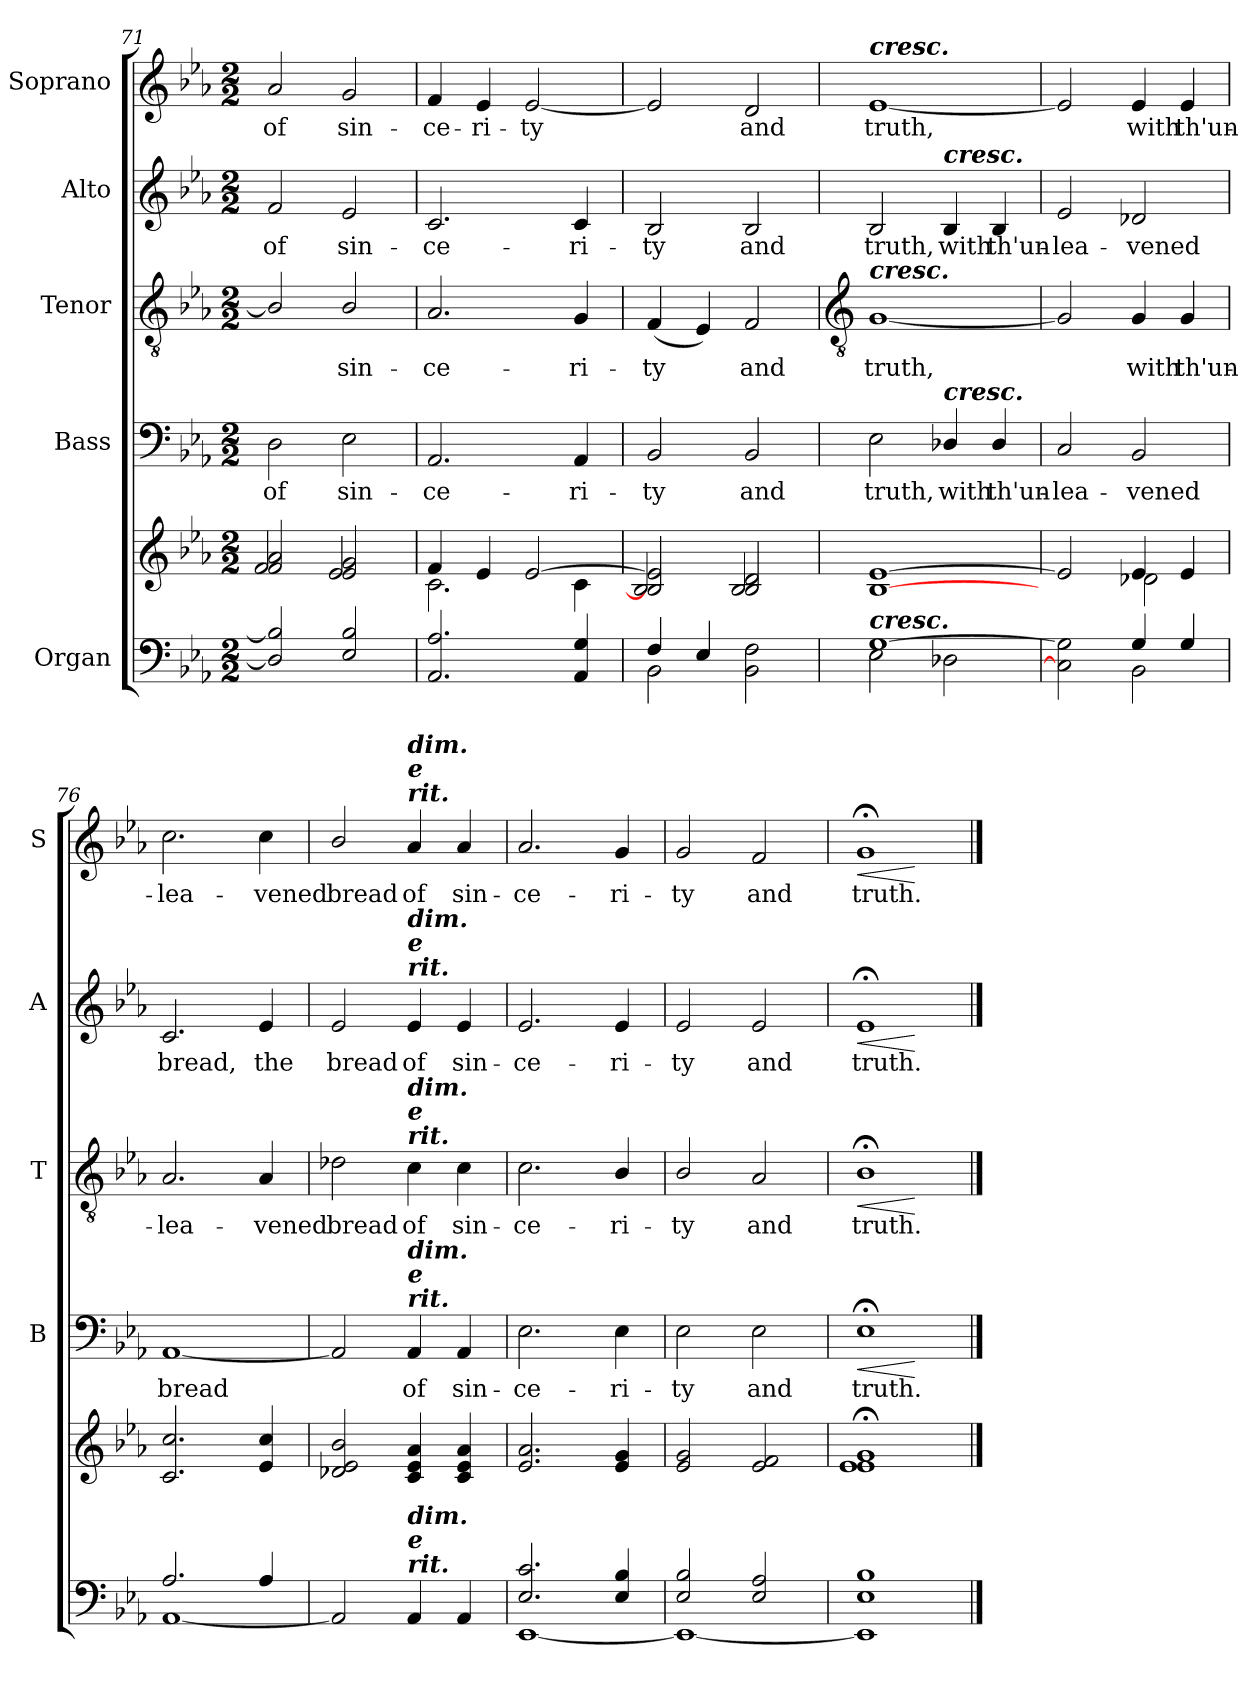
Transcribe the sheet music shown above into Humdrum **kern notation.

**kern	**kern	**kern	**text	**dynam	**kern	**text	**dynam	**kern	**text	**dynam	**kern	**text	**dynam
*part5	*part5	*part4	*part4	*part4	*part3	*part3	*part3	*part2	*part2	*part2	*part1	*part1	*part1
*staff6	*staff5	*staff4	*staff4	*staff4	*staff3	*staff3	*staff3	*staff2	*staff2	*staff2	*staff1	*staff1	*staff1
*I"Organ	*	*I"Bass	*	*	*I"Tenor	*	*	*I"Alto	*	*	*I"Soprano	*	*
*	*	*I'B	*	*	*I'T	*	*	*I'A	*	*	*I'S	*	*
*clefF4	*clefG2	*clefF4	*	*	*clefGv2	*	*	*clefG2	*	*	*clefG2	*	*
*k[b-e-a-]	*k[b-e-a-]	*k[b-e-a-]	*	*	*k[b-e-a-]	*	*	*k[b-e-a-]	*	*	*k[b-e-a-]	*	*
*E-:	*E-:	*E-:	*	*	*E-:	*	*	*E-:	*	*	*E-:	*	*
*M2/2	*M2/2	*M2/2	*	*	*M2/2	*	*	*M2/2	*	*	*M2/2	*	*
=71	=71	=71	=71	=71	=71	=71	=71	=71	=71	=71	=71	=71	=71
*^	*^	*	*	*	*	*	*	*	*	*	*	*	*
!	!	!	!	!	!LO:LY:b	!	!	!	!	!	!LO:LY:b	!	!	!LO:LY:b	!
2D] 2B-]	1ryy	2f/ 2a-/	2f/	2D	of	.	2B-/]	.	.	2f	of	.	2a-	of	.
!	!	!	!	!	!LO:LY:b	!	!	!LO:LY:b	!	!	!LO:LY:b	!	!	!LO:LY:b	!
2E- 2B-	.	2e-/ 2g/	2e-/	2E-	sin-	.	2B-/	sin-	.	2e-	sin-	.	2g	sin-	.
=72	=72	=72	=72	=72	=72	=72	=72	=72	=72	=72	=72	=72	=72	=72	=72
!	!	!	!	!	!LO:LY:b	!	!	!LO:LY:b	!	!	!LO:LY:b	!	!	!LO:LY:b	!
2.AA- 2.A-	1ryy	4f/	2.c\	2.AA-	-ce-	.	2.A-	-ce-	.	2.c	-ce-	.	4f	-ce-	.
!	!	!	!	!	!	!	!	!	!	!	!	!	!	!LO:LY:b	!
.	.	4e-/	.	.	.	.	.	.	.	.	.	.	4e-	-ri-	.
!	!	!	!	!	!	!	!	!	!	!	!	!	!	!LO:LY:b	!
.	.	[2e-/	.	.	.	.	.	.	.	.	.	.	[2e-	-ty	.
!	!	!	!	!	!LO:LY:b	!	!	!LO:LY:b	!	!	!LO:LY:b	!	!	!	!
4AA- 4G	.	.	4c\	4AA-	-ri-	.	4G	-ri-	.	4c	-ri-	.	.	.	.
=73	=73	=73	=73	=73	=73	=73	=73	=73	=73	=73	=73	=73	=73	=73	=73
!	!	!	!	!	!LO:LY:b	!	!	!LO:LY:b	!	!	!LO:LY:b	!	!	!	!
4F/	2BB-\	2B-/] 2e-/]	2B-/	2BB-	-ty	.	(<4F	-ty	.	2B-	-ty	.	2e-]	.	.
4E-/	.	.	.	.	.	.	4E-)	.	.	.	.	.	.	.	.
!	!	!	!	!	!LO:LY:b	!	!	!LO:LY:b	!	!	!LO:LY:b	!	!	!LO:LY:b	!
2BB- 2F	2ryy	2B-/ 2d/	2B-/	2BB-	and	.	2F	and	.	2B-	and	.	2d	and	.
!!LO:LB:g=z
=74	=74	=74	=74	=74	=74	=74	=74	=74	=74	=74	=74	=74	=74	=74	=74
*	*	*	*	*	*	*	*clefGv2	*	*	*	*	*	*	*	*
!	!	!	!	!	!	!	!	!	!	!	!	!	!LO:TX:a:Bi:t=cresc.	!	!
!	!	!	!	!	!	!	!LO:TX:a:Bi:t=cresc.	!	!	!	!	!	!	!	!
!LO:TX:a:Bi:t=cresc.	!	!	!	!	!	!	!	!	!	!	!	!	!	!	!
!	!	!	!	!	!LO:LY:b	!	!	!LO:LY:b	!	!	!LO:LY:b	!	!	!LO:LY:b	!
[1G	2E-	[1B-/ [1e-/	1ryy	2E-	truth,	.	[1G	truth,	.	2B-	truth,	.	[1e-	truth,	.
!	!	!	!	!	!	!	!	!	!	!LO:TX:a:Bi:t=cresc.	!	!	!	!	!
!	!	!	!	!LO:TX:a:Bi:t=cresc.	!	!	!	!	!	!	!	!	!	!	!
!	!	!	!	!	!LO:LY:b	!	!	!	!	!	!LO:LY:b	!	!	!	!
.	2D-X	.	.	4D-X/	with	.	.	.	.	4B-	with	.	.	.	.
!	!	!	!	!	!LO:LY:b	!	!	!	!	!	!LO:LY:b	!	!	!	!
.	.	.	.	4D-/	th'un-	.	.	.	.	4B-	th'un-	.	.	.	.
=75	=75	=75	=75	=75	=75	=75	=75	=75	=75	=75	=75	=75	=75	=75	=75
!	!	!	!	!	!LO:LY:b	!	!	!	!	!	!LO:LY:b	!	!	!	!
2C\] 2G\]	2ryy	2e-/]	2ryy	2C	-lea-	.	2G]	.	.	2e-	-lea-	.	2e-]	.	.
!	!	!	!	!	!LO:LY:b	!	!	!LO:LY:b	!	!	!LO:LY:b	!	!	!LO:LY:b	!
4G/	2BB-\	4e-/	2d-X\	2BB-	-vened	.	4G	with	.	2d-X	-vened	.	4e-	with	.
!	!	!	!	!	!	!	!	!LO:LY:b	!	!	!	!	!	!LO:LY:b	!
4G/	.	4e-/	.	.	.	.	4G	th'un-	.	.	.	.	4e-	th'un-	.
=76	=76	=76	=76	=76	=76	=76	=76	=76	=76	=76	=76	=76	=76	=76	=76
!	!	!	!	!	!LO:LY:b	!	!	!LO:LY:b	!	!	!LO:LY:b	!	!	!LO:LY:b	!
2.A-/	[1AA-	2.c/ 2.cc/	1ryy	[1AA-	bread	.	2.A-	-lea-	.	2.c	bread,	.	2.cc	-lea-	.
!	!	!	!	!	!	!	!	!LO:LY:b	!	!	!LO:LY:b	!	!	!LO:LY:b	!
4A-/	.	4e-/ 4cc/	.	.	.	.	4A-	-vened	.	4e-	the	.	4cc	-vened	.
=77	=77	=77	=77	=77	=77	=77	=77	=77	=77	=77	=77	=77	=77	=77	=77
!	!	!	!	!	!	!	!	!LO:LY:b	!	!	!LO:LY:b	!	!	!LO:LY:b	!
2ryy	2AA-]	2d-X/ 2e-/ 2b-/	1ryy	2AA-]	.	.	2d-X	bread	.	2e-	bread	.	2b-/	bread	.
!	!	!	!	!	!	!	!	!	!	!	!	!	!LO:TX:a:Bi:t=rit.	!	!
!	!	!	!	!	!	!	!	!	!	!	!	!	!LO:TX:a:Bi:t=e	!	!
!	!	!	!	!	!	!	!	!	!	!	!	!	!LO:TX:a:Bi:t=dim.	!	!
!	!	!	!	!	!	!	!	!	!	!LO:TX:a:Bi:t=rit.	!	!	!	!	!
!	!	!	!	!	!	!	!	!	!	!LO:TX:a:Bi:t=e	!	!	!	!	!
!	!	!	!	!	!	!	!	!	!	!LO:TX:a:Bi:t=dim.	!	!	!	!	!
!	!	!	!	!	!	!	!LO:TX:a:Bi:t=rit.	!	!	!	!	!	!	!	!
!	!	!	!	!	!	!	!LO:TX:a:Bi:t=e	!	!	!	!	!	!	!	!
!	!	!	!	!	!	!	!LO:TX:a:Bi:t=dim.	!	!	!	!	!	!	!	!
!	!	!	!	!LO:TX:a:Bi:t=rit.	!	!	!	!	!	!	!	!	!	!	!
!	!	!	!	!LO:TX:a:Bi:t=e	!	!	!	!	!	!	!	!	!	!	!
!	!	!	!	!LO:TX:a:Bi:t=dim.	!	!	!	!	!	!	!	!	!	!	!
!LO:TX:a:Bi:t=rit.	!	!	!	!	!	!	!	!	!	!	!	!	!	!	!
!LO:TX:a:Bi:t=e	!	!	!	!	!	!	!	!	!	!	!	!	!	!	!
!LO:TX:a:Bi:t=dim.	!	!	!	!	!	!	!	!	!	!	!	!	!	!	!
!	!	!	!	!	!LO:LY:b	!	!	!LO:LY:b	!	!	!LO:LY:b	!	!	!LO:LY:b	!
2ryy	4AA-	4c/ 4e-/ 4a-/	.	4AA-	of	.	4c	of	.	4e-	of	.	4a-	of	.
!	!	!	!	!	!LO:LY:b	!	!	!LO:LY:b	!	!	!LO:LY:b	!	!	!LO:LY:b	!
.	4AA-	4c/ 4e-/ 4a-/	.	4AA-	sin-	.	4c	sin-	.	4e-	sin-	.	4a-	sin-	.
=78	=78	=78	=78	=78	=78	=78	=78	=78	=78	=78	=78	=78	=78	=78	=78
!	!	!	!	!	!LO:LY:b	!	!	!LO:LY:b	!	!	!LO:LY:b	!	!	!LO:LY:b	!
2.E-/ 2.c/	[1EE-	2.e-/ 2.a-/	1ryy	2.E-	-ce-	.	2.c	-ce-	.	2.e-	-ce-	.	2.a-	-ce-	.
!	!	!	!	!	!LO:LY:b	!	!	!LO:LY:b	!	!	!LO:LY:b	!	!	!LO:LY:b	!
4E-/ 4B-/	.	4e-/ 4g/	.	4E-	-ri-	.	4B-/	-ri-	.	4e-	-ri-	.	4g	-ri-	.
=79	=79	=79	=79	=79	=79	=79	=79	=79	=79	=79	=79	=79	=79	=79	=79
!	!	!	!	!	!LO:LY:b	!	!	!LO:LY:b	!	!	!LO:LY:b	!	!	!LO:LY:b	!
2E-/ 2B-/	1EE-_	2e-/ 2g/	1ryy	2E-	-ty	.	2B-/	-ty	.	2e-	-ty	.	2g	-ty	.
!	!	!	!	!	!LO:LY:b	!	!	!LO:LY:b	!	!	!LO:LY:b	!	!	!LO:LY:b	!
2E-/ 2A-/	.	2e-/ 2f/	.	2E-	and	.	2A-	and	.	2e-	and	.	2f	and	.
=80	=80	=80	=80	=80	=80	=80	=80	=80	=80	=80	=80	=80	=80	=80	=80
!	!	!	!	!	!LO:LY:b	!LO:HP:b	!	!LO:LY:b	!LO:HP:b	!	!LO:LY:b	!LO:HP:b	!	!LO:LY:b	!LO:HP:b
1E-/ 1B-/	1EE-]	1e-/;< 1g/;<	1e-\	1E-;<	truth.	<	1B-;<	truth.	<	1e-;<	truth.	<	1g;<	truth.	<
*v	*v	*	*	*	*	*	*	*	*	*	*	*	*	*	*
*	*v	*v	*	*	*	*	*	*	*	*	*	*	*	*
.	.	.	.	[	.	.	[	.	.	[	.	.	[
==	==	==	==	==	==	==	==	==	==	==	==	==	==
*-	*-	*-	*-	*-	*-	*-	*-	*-	*-	*-	*-	*-	*-
